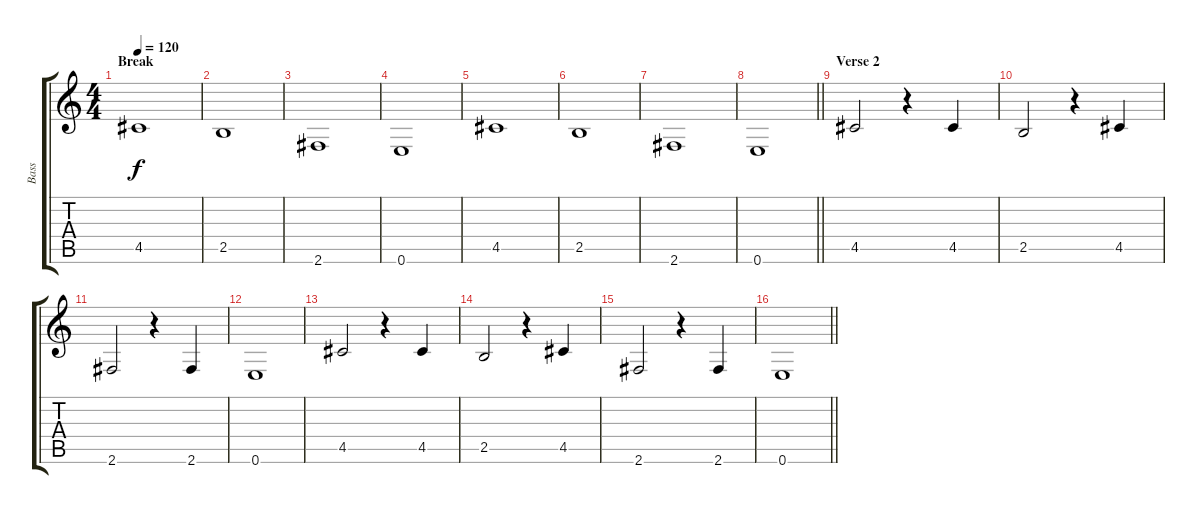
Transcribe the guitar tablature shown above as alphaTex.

\track ("Bass" "Bass") {instrument electricbassfinger}
\staff {score tabs}
\tuning (E4 B3 G3 D3 A2 E2) {hide}
\ts (4 4)
\section ("" "Break")
\tempo 120
\clef g2
\ks c
4.5.1{dy f} |
2.5.1 |
2.6.1 |
0.6.1 |
4.5.1 |
2.5.1 |
2.6.1 |
\barLineRight lightlight
0.6.1 |
\section ("" "Verse 2")
4.5.2 r.4 4.5.4 |
2.5.2 r.4 4.5.4 |
2.6.2 r.4 2.6.4 |
0.6.1 |
4.5.2 r.4 4.5.4 |
2.5.2 r.4 4.5.4 |
2.6.2 r.4 2.6.4 |
\barLineRight lightlight
0.6.1
